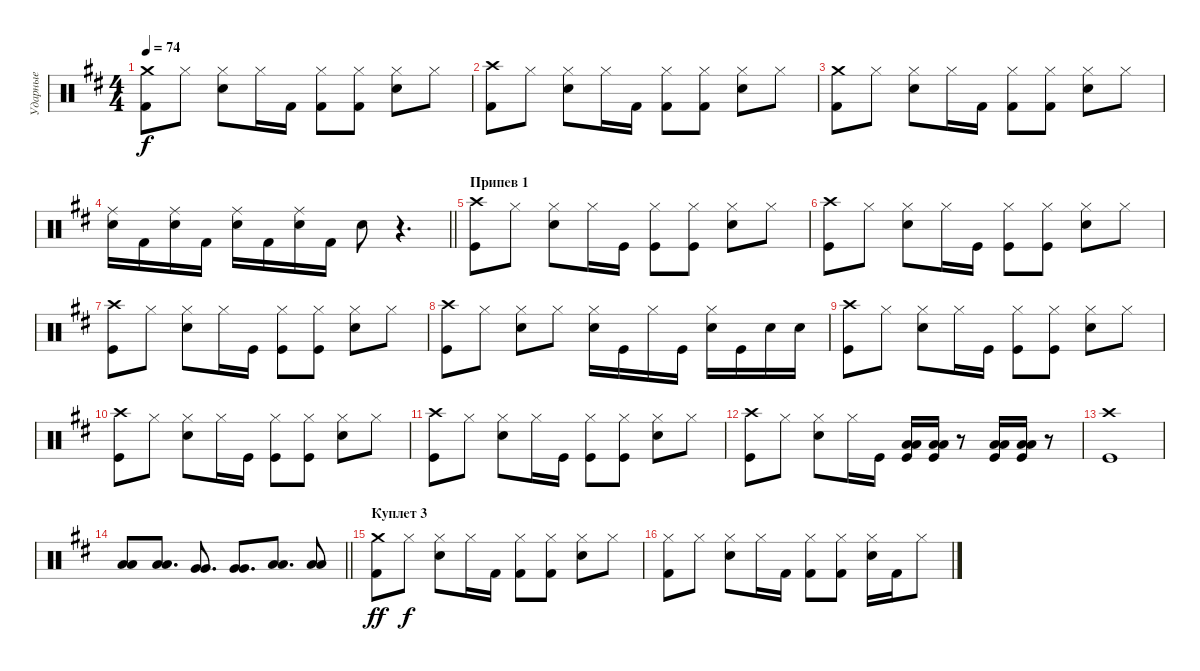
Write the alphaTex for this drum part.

\track ("Ударные" "Ударные") {instrument percussion}
\staff {score}
\articulation defaults
\ts (4 4)
\tempo 74
\clef neutral
\ks bminor
("Kick (hit) 2" "Crash medium (hit)").8{dy f} "Hi-Hat (closed)".8 ("Snare (hit) 2" "Hi-Hat (closed)").8 "Hi-Hat (closed)".16 "Kick (hit) 2".16 ("Kick (hit) 2" "Hi-Hat (closed)").8 ("Kick (hit) 2" "Hi-Hat (closed)").8 ("Snare (hit) 2" "Hi-Hat (closed)").8 "Hi-Hat (closed)".8 |
("Kick (hit) 2" "Crash high (hit)").8 "Hi-Hat (closed)".8 ("Snare (hit) 2" "Hi-Hat (closed)").8 "Hi-Hat (closed)".16 "Kick (hit) 2".16 ("Kick (hit) 2" "Hi-Hat (closed)").8 ("Kick (hit) 2" "Hi-Hat (closed)").8 ("Snare (hit) 2" "Hi-Hat (closed)").8 "Hi-Hat (closed)".8 |
("Kick (hit) 2" "Crash medium (hit)").8 "Hi-Hat (closed)".8 ("Snare (hit) 2" "Hi-Hat (closed)").8 "Hi-Hat (closed)".16 "Kick (hit) 2".16 ("Kick (hit) 2" "Hi-Hat (closed)").8 ("Kick (hit) 2" "Hi-Hat (closed)").8 ("Snare (hit) 2" "Hi-Hat (closed)").8 "Hi-Hat (closed)".8 |
\barLineRight lightlight
("Ride (middle)" "Snare (hit) 2").16 "Kick (hit) 2".16 ("Ride (middle)" "Snare (hit) 2").16 "Kick (hit) 2".16 ("Ride (middle)" "Snare (hit) 2").16 "Kick (hit) 2".16 ("Ride (middle)" "Snare (hit) 2").16 "Kick (hit) 2".16 "Snare (hit) 2".8 r.4{d} |
\section ("" "Припев 1")
("Kick (hit)" "Crash high (hit)").8 "Hi-Hat (closed)".8 ("Hi-Hat (closed)" "Snare (hit) 2").8 "Hi-Hat (closed)".16 "Kick (hit)".16 ("Kick (hit)" "Hi-Hat (closed)").8 ("Kick (hit)" "Hi-Hat (closed)").8 ("Snare (hit) 2" "Hi-Hat (closed)").8 "Hi-Hat (closed)".8 |
("Kick (hit)" "Crash high (hit)").8 "Hi-Hat (closed)".8 ("Hi-Hat (closed)" "Snare (hit) 2").8 "Hi-Hat (closed)".16 "Kick (hit)".16 ("Kick (hit)" "Hi-Hat (closed)").8 ("Kick (hit)" "Hi-Hat (closed)").8 ("Snare (hit) 2" "Hi-Hat (closed)").8 "Hi-Hat (closed)".8 |
("Kick (hit)" "Crash high (hit)").8 "Hi-Hat (closed)".8 ("Hi-Hat (closed)" "Snare (hit) 2").8 "Hi-Hat (closed)".16 "Kick (hit)".16 ("Kick (hit)" "Hi-Hat (closed)").8 ("Kick (hit)" "Hi-Hat (closed)").8 ("Snare (hit) 2" "Hi-Hat (closed)").8 "Hi-Hat (closed)".8 |
("Kick (hit)" "Crash high (hit)").8 "Hi-Hat (closed)".8 ("Hi-Hat (closed)" "Snare (hit) 2").8 "Hi-Hat (closed)".8 ("Snare (hit) 2" "Hi-Hat (closed)").16 "Kick (hit)".16 "Hi-Hat (closed)".16 "Kick (hit)".16 ("Snare (hit) 2" "Hi-Hat (closed)").16 "Kick (hit)".16 "Snare (hit) 2".16 "Snare (hit) 2".16 |
("Kick (hit)" "Crash high (hit)").8 "Hi-Hat (closed)".8 ("Hi-Hat (closed)" "Snare (hit) 2").8 "Hi-Hat (closed)".16 "Kick (hit)".16 ("Kick (hit)" "Hi-Hat (closed)").8 ("Kick (hit)" "Hi-Hat (closed)").8 ("Snare (hit) 2" "Hi-Hat (closed)").8 "Hi-Hat (closed)".8 |
("Kick (hit)" "Crash high (hit)").8 "Hi-Hat (closed)".8 ("Hi-Hat (closed)" "Snare (hit) 2").8 "Hi-Hat (closed)".16 "Kick (hit)".16 ("Kick (hit)" "Hi-Hat (closed)").8 ("Kick (hit)" "Hi-Hat (closed)").8 ("Snare (hit) 2" "Hi-Hat (closed)").8 "Hi-Hat (closed)".8 |
("Kick (hit)" "Crash high (hit)").8 "Hi-Hat (closed)".8 ("Hi-Hat (closed)" "Snare (hit) 2").8 "Hi-Hat (closed)".16 "Kick (hit)".16 ("Kick (hit)" "Hi-Hat (closed)").8 ("Kick (hit)" "Hi-Hat (closed)").8 ("Snare (hit) 2" "Hi-Hat (closed)").8 "Hi-Hat (closed)".8 |
("Kick (hit)" "Crash high (hit)").8 "Hi-Hat (closed)".8 ("Hi-Hat (closed)" "Snare (hit) 2").8 "Hi-Hat (closed)".16 "Kick (hit)".16 ("Low Tom (hit)" "Low Tom (hit)" "Kick (hit)").16{bd 60} ("Low Tom (hit)" "Low Tom (hit)" "Kick (hit)").16{bd 60} r.8 ("Kick (hit)" "Low Tom (hit)" "Low Tom (hit)").16{bd 60} ("Kick (hit)" "Low Tom (hit)" "Low Tom (hit)").16{bd 60} r.8 |
("Kick (hit)" "Crash high (hit)").1 |
\barLineRight lightlight
("Low Tom (hit)" "Low Tom (hit)").8{bd 120} ("Low Tom (hit)" "Low Tom (hit)").8{d bd 120} ("Very Low Tom (hit)" "Very Low Tom (hit)").8{d bd 120} ("Very Low Tom (hit)" "Very Low Tom (hit)").8{d bd 120} ("Low Floor Tom (hit)" "Low Floor Tom (hit)").8{d bd 120} ("Low Floor Tom (hit)" "Low Floor Tom (hit)").8{bd 120} |
\section ("" "Куплет 3")
("Kick (hit) 2" "Crash medium (hit)").8{dy ff} "Hi-Hat (closed)".8{dy f} ("Snare (hit) 2" "Hi-Hat (closed)").8 "Hi-Hat (closed)".16 "Kick (hit) 2".16 ("Kick (hit) 2" "Hi-Hat (closed)").8 ("Kick (hit) 2" "Hi-Hat (closed)").8 ("Snare (hit) 2" "Hi-Hat (closed)").8 "Hi-Hat (closed)".8 |
("Hi-Hat (closed)" "Kick (hit) 2").8 "Hi-Hat (closed)".8 ("Hi-Hat (closed)" "Snare (hit) 2").8 "Hi-Hat (closed)".16 "Kick (hit) 2".16 ("Hi-Hat (closed)" "Kick (hit) 2").8 ("Hi-Hat (closed)" "Kick (hit) 2").8 ("Hi-Hat (closed)" "Snare (hit) 2").16 "Kick (hit) 2".16 "Hi-Hat (closed)".8
